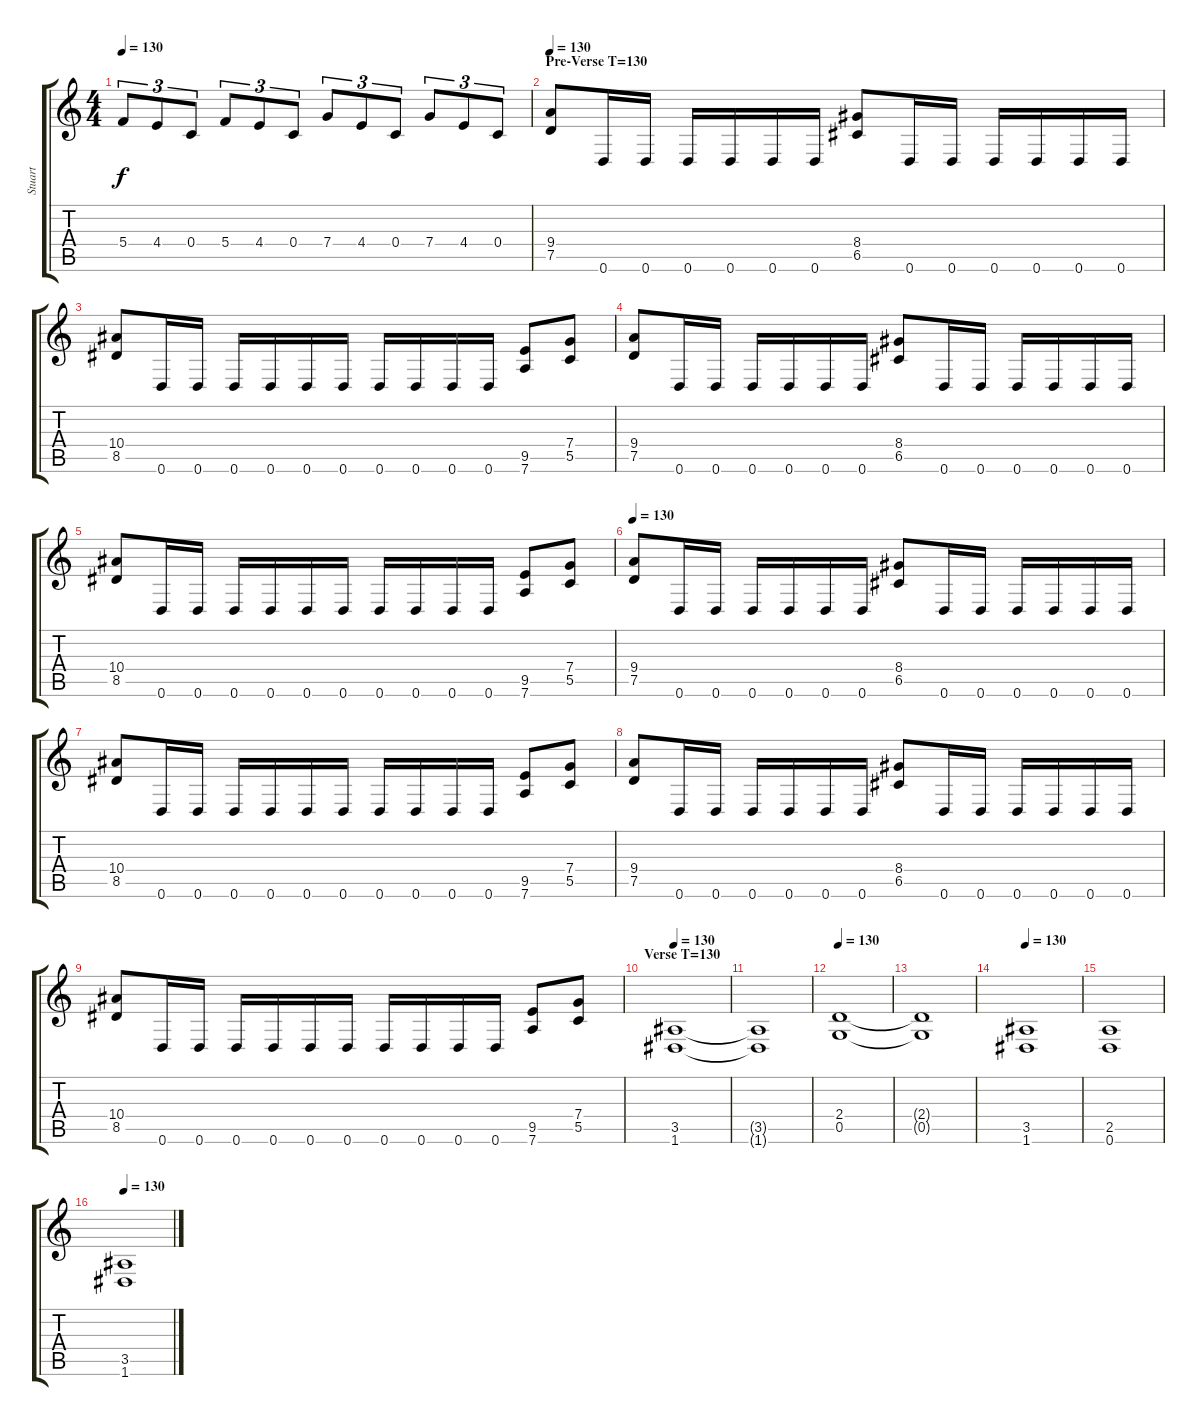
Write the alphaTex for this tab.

\track ("Stuart" "Stuart") {instrument overdrivenguitar}
\staff {score tabs}
\tuning (D4 A3 F3 C3 G2 D2) {hide}
\ts (4 4)
\tempo 130
\clef g2
\ks c
5.4.8{tu (3 2) dy f} 4.4.8{tu (3 2)} 0.4.8{tu (3 2)} 5.4.8{tu (3 2)} 4.4.8{tu (3 2)} 0.4.8{tu (3 2)} 7.4.8{tu (3 2)} 4.4.8{tu (3 2)} 0.4.8{tu (3 2)} 7.4.8{tu (3 2)} 4.4.8{tu (3 2)} 0.4.8{tu (3 2)} |
\section ("" "Pre-Verse T=130")
\tempo 130
(9.4 7.5).8 0.6.16 0.6.16 0.6.16 0.6.16 0.6.16 0.6.16 (8.4 6.5).8 0.6.16 0.6.16 0.6.16 0.6.16 0.6.16 0.6.16 |
(10.4 8.5).8 0.6.16 0.6.16 0.6.16 0.6.16 0.6.16 0.6.16 0.6.16 0.6.16 0.6.16 0.6.16 (9.5 7.6).8 (7.4 5.5).8 |
(9.4 7.5).8 0.6.16 0.6.16 0.6.16 0.6.16 0.6.16 0.6.16 (8.4 6.5).8 0.6.16 0.6.16 0.6.16 0.6.16 0.6.16 0.6.16 |
(10.4 8.5).8 0.6.16 0.6.16 0.6.16 0.6.16 0.6.16 0.6.16 0.6.16 0.6.16 0.6.16 0.6.16 (9.5 7.6).8 (7.4 5.5).8 |
\tempo 130
(9.4 7.5).8 0.6.16 0.6.16 0.6.16 0.6.16 0.6.16 0.6.16 (8.4 6.5).8 0.6.16 0.6.16 0.6.16 0.6.16 0.6.16 0.6.16 |
(10.4 8.5).8 0.6.16 0.6.16 0.6.16 0.6.16 0.6.16 0.6.16 0.6.16 0.6.16 0.6.16 0.6.16 (9.5 7.6).8 (7.4 5.5).8 |
(9.4 7.5).8 0.6.16 0.6.16 0.6.16 0.6.16 0.6.16 0.6.16 (8.4 6.5).8 0.6.16 0.6.16 0.6.16 0.6.16 0.6.16 0.6.16 |
(10.4 8.5).8 0.6.16 0.6.16 0.6.16 0.6.16 0.6.16 0.6.16 0.6.16 0.6.16 0.6.16 0.6.16 (9.5 7.6).8 (7.4 5.5).8 |
\section ("" "Verse T=130")
\tempo 130
(3.5 1.6).1 |
(3.5{t} 1.6{t}).1 |
\tempo 130
(2.4 0.5).1 |
(2.4{t} 0.5{t}).1 |
\tempo 130
(3.5 1.6).1 |
(2.5 0.6).1 |
\tempo 130
(3.5 1.6).1
